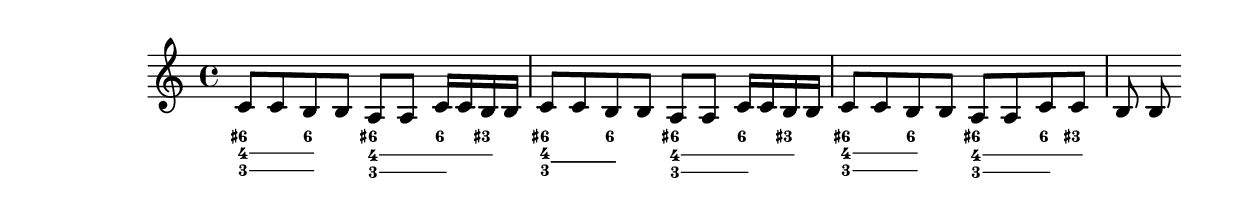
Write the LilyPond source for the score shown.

%% Do not edit this file; it is automatically
%% generated from LSR http://lsr.dsi.unimi.it
%% This file is in the public domain.
\version "2.13.39"

\header {
  lsrtags = "chords, tweaks-and-overrides"

%% Translation of GIT committish: a874fda3641c9e02f61be5c41b215b8304b8ed00
  texidoces = "
Allí donde se utilicen líneas extensoras para el bajo cifrado mediante
el establecimiento de @code{useBassFigureExtenders} al valor
verdadero, las parejas de líneas extensoras congruentes se centran
verticalmente si el valor de @code{figuredBassCenterContinuations}
tiene el valor verdadero.

"
  doctitlees = "Centrado vertical de las líneas de bajo cifrado emparejadas"



  texidoc = "
Where figured bass extender lines are being used by setting
@code{useBassFigureExtenders} to true, pairs of congruent figured bass
extender lines are vertically centered if
@code{figuredBassCenterContinuations} is set to true.

"
  doctitle = "Vertically centering paired figured bass extenders"
} % begin verbatim

<<
  \relative c' {
    c8 c b b a a c16 c b b
    c8 c b b a a c16 c b b
    c8 c b b a a c c b b
  }
  \figures {
    \set useBassFigureExtenders = ##t
    <6+ 4 3>4 <6 4 3>8 r
    <6+ 4 3>4 <6 4 3>8 <4 3+>16 r
    \set figuredBassCenterContinuations = ##t
    <6+ 4 3>4 <6 4 3>8 r
    <6+ 4 3>4 <6 4 3>8 <4 3+>16 r
    \set figuredBassCenterContinuations = ##f
    <6+ 4 3>4 <6 4 3>8 r
    <6+ 4 3>4 <6 4 3>8 <4 3+>8
  }
>>

